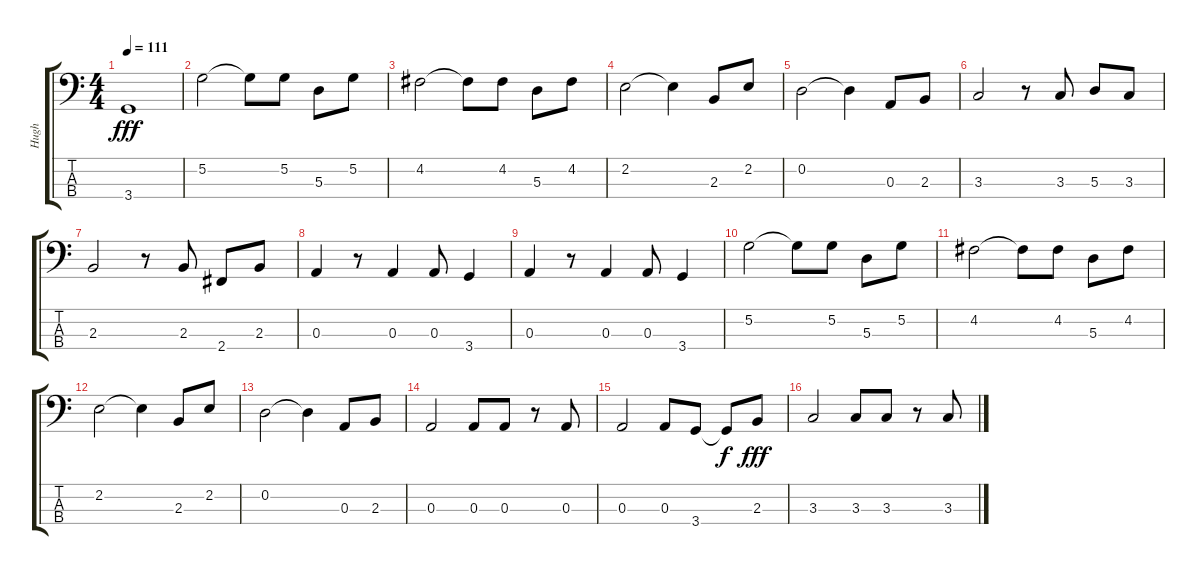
\track ("Hugh" "Hugh") {instrument electricbasspick}
\staff {score tabs}
\tuning (G2 D2 A1 E1) {hide}
\ts (4 4)
\tempo 111
\clef f4
\ks c
3.4.1{dy fff} |
5.2.2 5.2{t}.8 5.2.8 5.3.8 5.2.8 |
4.2.2 4.2{t}.8 4.2.8 5.3.8 4.2.8 |
2.2.2 2.2{t}.4 2.3.8 2.2.8 |
0.2.2 0.2{t}.4 0.3.8 2.3.8 |
3.3.2 r.8 3.3.8 5.3.8 3.3.8 |
2.3.2 r.8 2.3.8 2.4.8 2.3.8 |
0.3.4 r.8 0.3.4 0.3.8 3.4.4 |
0.3.4 r.8 0.3.4 0.3.8 3.4.4 |
5.2.2 5.2{t}.8 5.2.8 5.3.8 5.2.8 |
4.2.2 4.2{t}.8 4.2.8 5.3.8 4.2.8 |
2.2.2 2.2{t}.4 2.3.8 2.2.8 |
0.2.2 0.2{t}.4 0.3.8 2.3.8 |
0.3.2 0.3.8 0.3.8 r.8 0.3.8 |
0.3.2 0.3.8 3.4.8 3.4{t}.8{dy f} 2.3.8{dy fff} |
3.3.2 3.3.8 3.3.8 r.8 3.3.8
